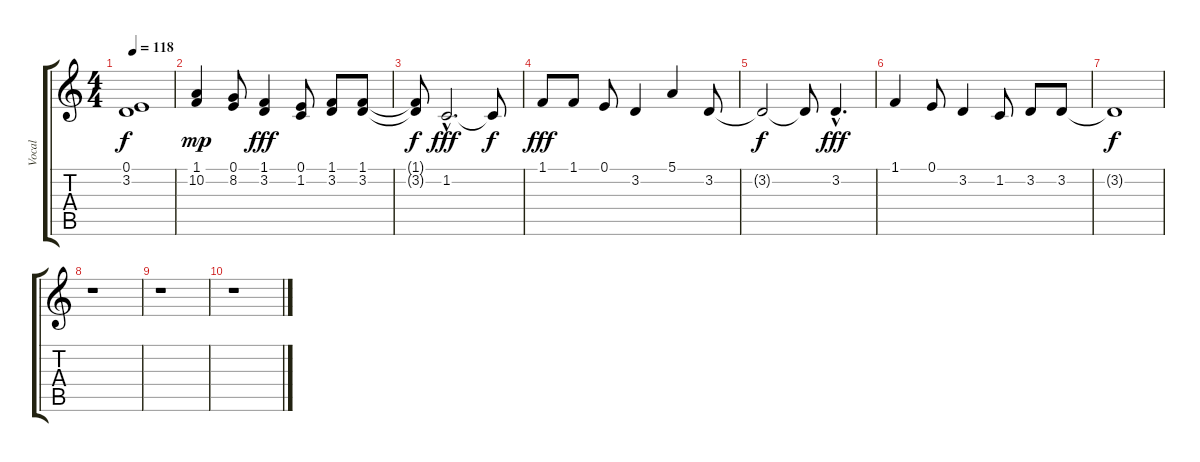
\track ("Vocal" "Vocal") {instrument flute}
\staff {score tabs}
\tuning (E4 B3 G3 D3 A2 E2) {hide}
\ts (4 4)
\tempo 118
\clef g2
\ks c
(0.1{t} 3.2{t}).1{dy f} |
(1.1 10.2).4{dy mp} (0.1 8.2).8 (1.1 3.2).4{dy fff} (0.1 1.2).8 (1.1 3.2).8 (1.1 3.2).8 |
(1.1{t} 3.2{t}).8{dy f} 1.2{hac}.2{d dy fff} 1.2{t}.8{dy f} |
1.1.8{dy fff} 1.1.8 0.1.8 3.2.4 5.1.4 3.2.8 |
3.2{t}.2{dy f} 3.2{t}.8 3.2{hac}.4{d dy fff} |
1.1.4 0.1.8 3.2.4 1.2.8 3.2.8 3.2.8 |
3.2{t}.1{dy f} |
r.1 |
r.1 |
r.1
